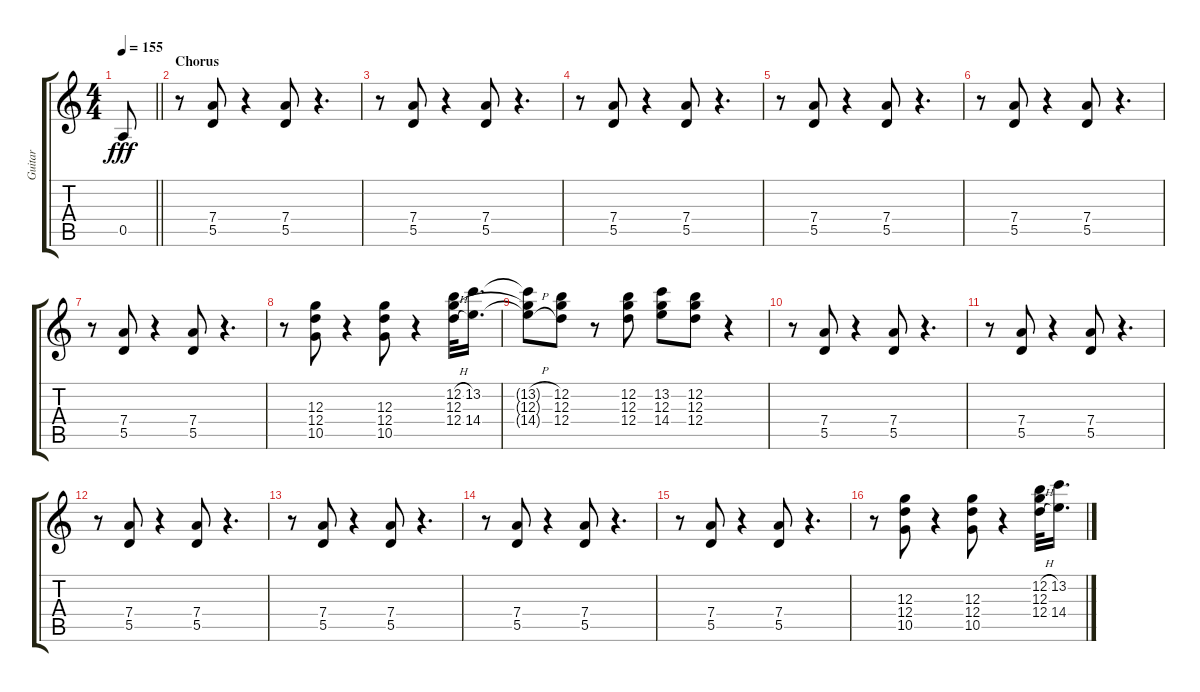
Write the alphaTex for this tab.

\track ("Guitar" "Guitar") {instrument electricguitarmuted}
\staff {score tabs}
\tuning (E4 B3 G3 D3 A2 E2) {hide}
\ts (4 4)
\tempo 155
\clef g2
\barLineRight lightlight
\ks c
0.5.8{dy fff} |
\section ("" "Chorus")
r.8 (7.4 5.5).8 r.4 (7.4 5.5).8 r.4{d} |
r.8 (7.4 5.5).8 r.4 (7.4 5.5).8 r.4{d} |
r.8 (7.4 5.5).8 r.4 (7.4 5.5).8 r.4{d} |
r.8 (7.4 5.5).8 r.4 (7.4 5.5).8 r.4{d} |
r.8 (7.4 5.5).8 r.4 (7.4 5.5).8 r.4{d} |
r.8 (7.4 5.5).8 r.4 (7.4 5.5).8 r.4{d} |
r.8 (12.3 12.4 10.5).8 r.4 (12.3 12.4 10.5).8 r.4 (12.2{h} 12.3 12.4{h}).32 (13.2 14.4).16{d} |
(13.2{h t} 12.3{t} 14.4{h t}).8 (12.2 12.3 12.4).8 r.8 (12.2 12.3 12.4).8 (13.2 12.3 14.4).8 (12.2 12.3 12.4).8 r.4 |
r.8 (7.4 5.5).8 r.4 (7.4 5.5).8 r.4{d} |
r.8 (7.4 5.5).8 r.4 (7.4 5.5).8 r.4{d} |
r.8 (7.4 5.5).8 r.4 (7.4 5.5).8 r.4{d} |
r.8 (7.4 5.5).8 r.4 (7.4 5.5).8 r.4{d} |
r.8 (7.4 5.5).8 r.4 (7.4 5.5).8 r.4{d} |
r.8 (7.4 5.5).8 r.4 (7.4 5.5).8 r.4{d} |
r.8 (12.3 12.4 10.5).8 r.4 (12.3 12.4 10.5).8 r.4 (12.2{h} 12.3 12.4{h}).32 (13.2 14.4).16{d}
